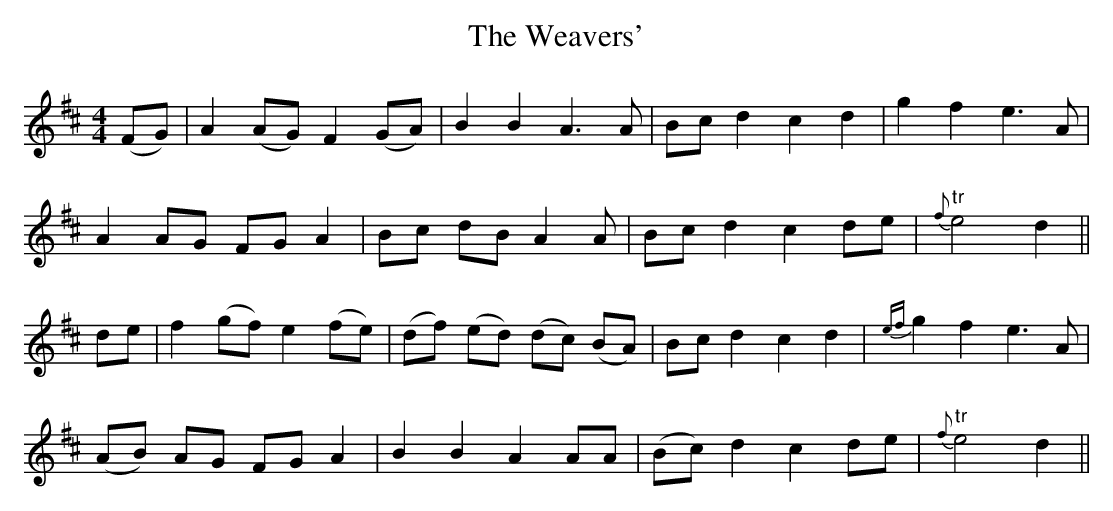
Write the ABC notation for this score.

X:1
T: The Weavers'
M: 4/4
L: 1/8
K: Dmaj
(FG)|A2 (AG) F2 (GA)|B2 B2 A3 A|Bc d2 c2 d2|g2 f2 e3 A|
A2 AG FG A2|Bc dB A2 A|Bc d2 c2 de|{f}"tr"e4 d2||
de|f2 (gf) e2 (fe)|(df) (ed) (dc) (BA)|Bc d2 c2 d2|{ef}g2 f2 e3 A|
(AB) AG FG A2|B2 B2 A2 AA|(Bc) d2 c2 de|{f}"tr"e4 d2||
